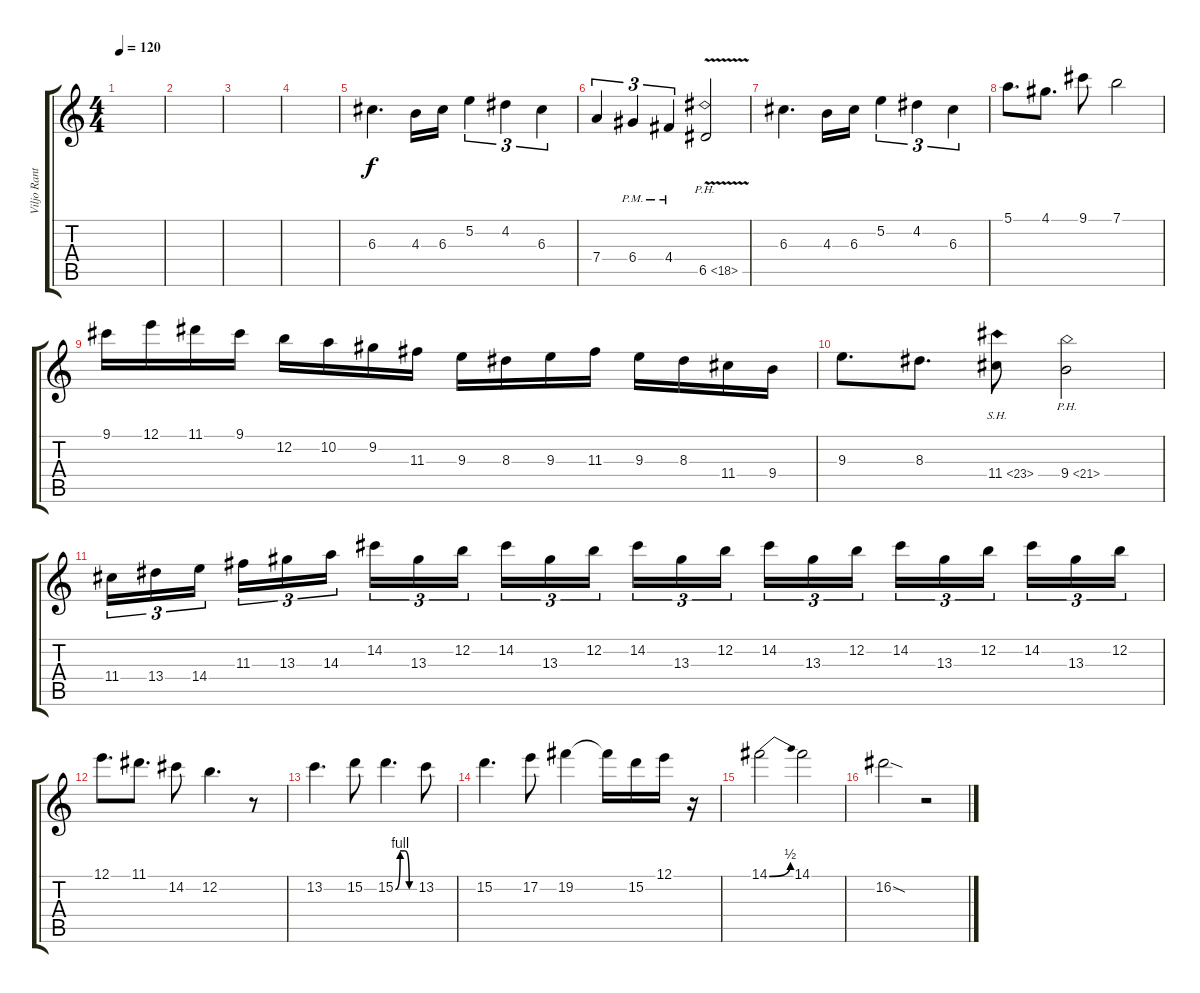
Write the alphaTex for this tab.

\track ("Viljo Rantanen" "Viljo Rant") {instrument distortionguitar bank 255}
\staff {score tabs}
\tuning (E4 B3 G3 D3 A2 E2) {hide}
\ts (4 4)
\tempo 120
\clef g2
\ks c
|
|
|
|
6.3.4{d} 4.3.16 6.3.16 5.2.4{tu (3 2)} 4.2.4{tu (3 2)} 6.3.4{tu (3 2)} |
7.4.4{tu (3 2)} 6.4{pm}.4{tu (3 2)} 4.4{pm}.4{tu (3 2)} 6.5{ph 12 v}.2 |
6.3.4{d} 4.3.16 6.3.16 5.2.4{tu (3 2)} 4.2.4{tu (3 2)} 6.3.4{tu (3 2)} |
5.1.8{d} 4.1.8{d} 9.1.8 7.1.2 |
9.1.16 12.1.16 11.1.16 9.1.16 12.2.16 10.2.16 9.2.16 11.3.16 9.3.16 8.3.16 9.3.16 11.3.16 9.3.16 8.3.16 11.4.16 9.4.16 |
9.3.8{d} 8.3.8{d} 11.4{sh 12}.8 9.4{ph 12}.2 |
11.4.16{tu (3 2)} 13.4.16{tu (3 2)} 14.4.16{tu (3 2) beam splitsecondary} 11.3.16{tu (3 2)} 13.3.16{tu (3 2)} 14.3.16{tu (3 2)} 14.2.16{tu (3 2)} 13.3.16{tu (3 2)} 12.2.16{tu (3 2) beam splitsecondary} 14.2.16{tu (3 2)} 13.3.16{tu (3 2)} 12.2.16{tu (3 2)} 14.2.16{tu (3 2)} 13.3.16{tu (3 2)} 12.2.16{tu (3 2) beam splitsecondary} 14.2.16{tu (3 2)} 13.3.16{tu (3 2)} 12.2.16{tu (3 2)} 14.2.16{tu (3 2)} 13.3.16{tu (3 2)} 12.2.16{tu (3 2) beam splitsecondary} 14.2.16{tu (3 2)} 13.3.16{tu (3 2)} 12.2.16{tu (3 2)} |
12.1.8{d} 11.1.8{d} 14.2.8 12.2.4{d} r.8 |
13.2.4{d} 15.2.8 15.2{be (custom 0 0 15 4 30 4 44 0 60 0)}.4{d} 13.2.8 |
15.2.4{d} 17.2.8 19.2.4 19.2{t}.16 15.2.16 12.1.16 r.16 |
14.1{be (bend 0 0 60 2)}.2 14.1.2 |
16.2{sod}.2 r.2
